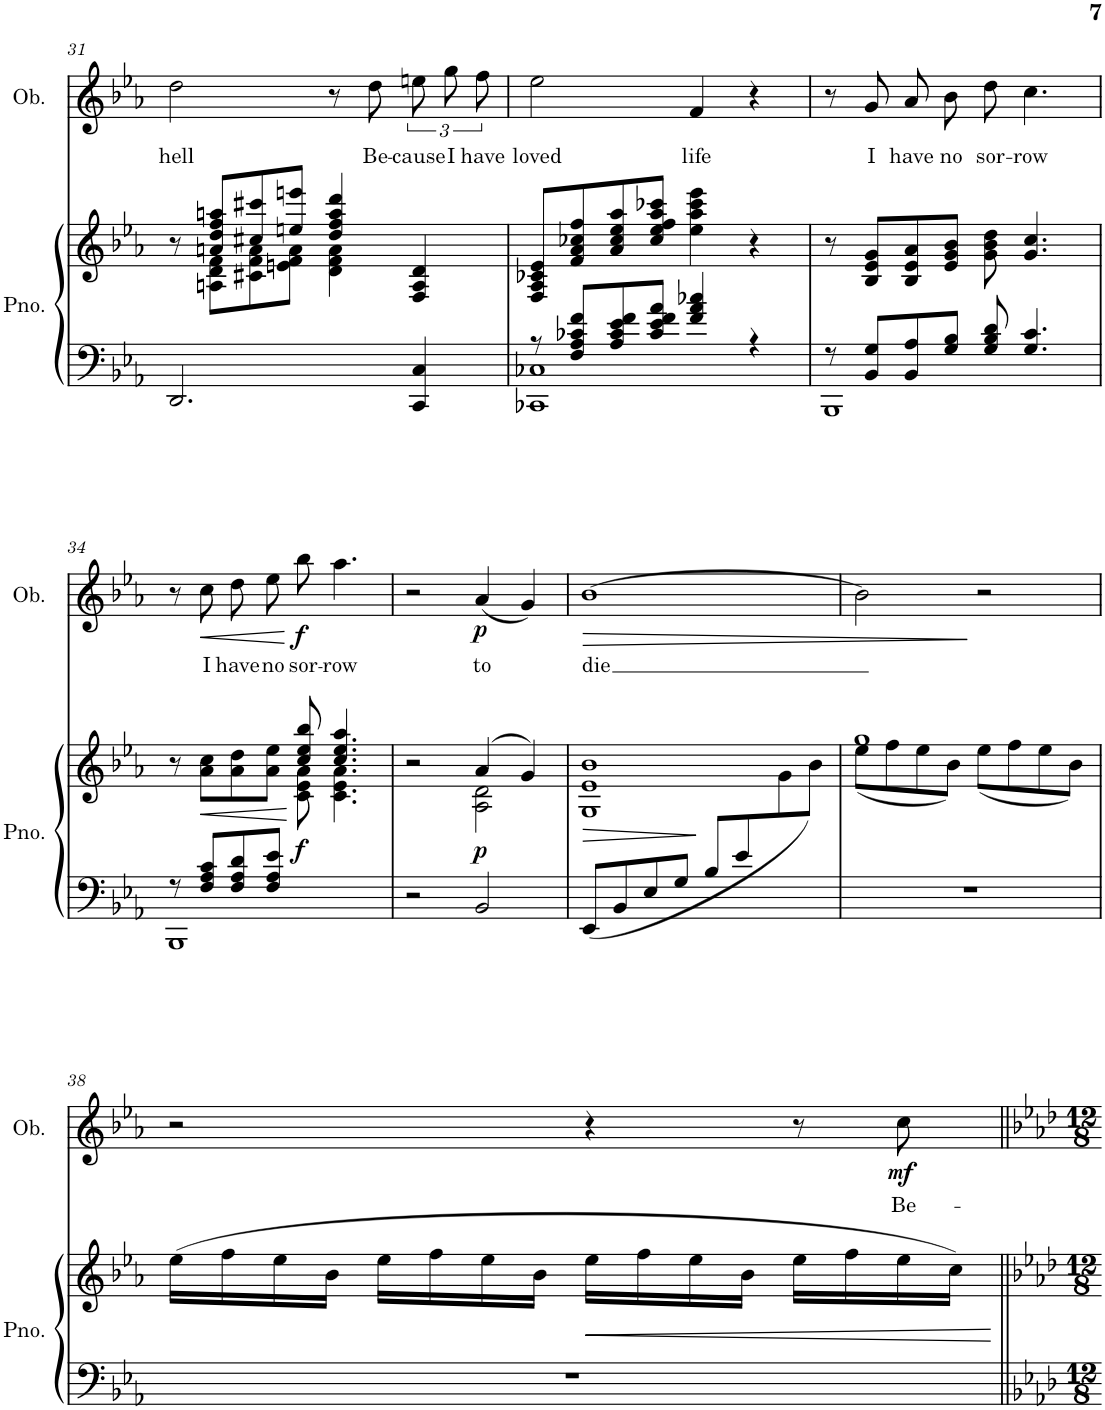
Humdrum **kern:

**kern	**kern	**dynam	**kern	**text	**dynam
*part2	*part2	*part2	*part1	*part1	*part1
*staff3	*staff2	*staff2/3	*staff1	*staff1	*staff1
*I"Piano	*	*	*I"Oboe	*	*
*I'Pno.	*	*	*I'Ob.	*	*
!!LO:PB:g=z
*clefF4	*clefG2	*	*clefG2	*	*
*k[b-e-a-]	*k[b-e-a-]	*	*k[b-e-a-]	*	*
*M4/4	*M4/4	*	*M4/4	*	*
=31	=31	=31	=31	=31	=31
*	*^	*	*	*	*
!	!	!	!	!	!LO:LY:b	!
2.DD/	8r	8ryy	.	2dd\	hell	.
.	8an/ 8dd/ 8ff/ 8aan/L	8An\ 8d\ 8f\L	.	.	.	.
.	8cc#X/ 8ccc#X/	8c#X\ 8f\ 8a\	.	.	.	.
.	8een/ 8eeen/J	8en\ 8f\ 8a\J	.	.	.	.
.	4dd/ 4ff/ 4aa/ 4ddd/	4d\ 4f\ 4a\	.	8r	.	.
!	!	!	!	!	!LO:LY:b	!
.	.	.	.	8dd\	Be-	.
!	!	!	!	!	!LO:LY:b	!
4CC/ 4C/	4F/ 4A/ 4d/	4ryy	.	12een\L	-cause	.
!	!	!	!	!	!LO:LY:b	!
.	.	.	.	12gg\	I	.
!	!	!	!	!	!LO:LY:b	!
.	.	.	.	12ff\J	have	.
*	*v	*v	*	*	*	*
=32	=32	=32	=32	=32	=32
*^	*	*	*	*	*
!	!	!	!	!	!LO:LY:b	!
8r	1CC-X 1C-X	8F/ 8A-/ 8c-X/ 8e-/L	.	2ee-\	loved	.
8F/ 8A-/ 8c-X/ 8f/L	.	8f/ 8a-/ 8cc-X/ 8ff/	.	.	.	.
8A-/ 8c-/ 8e-/ 8f/	.	8a-/ 8cc-/ 8ee-/ 8aa-/	.	.	.	.
8c-/ 8e-/ 8f/ 8a-/J	.	8cc-/ 8ee-/ 8ff/ 8aa-/ 8ccc-X/J	.	.	.	.
!	!	!	!	!	!LO:LY:b	!
4f/ 4a-/ 4cc-X/	.	4ee-\ 4aa-\ 4ccc-\ 4eee-\	.	4f/	life	.
4r	.	4r	.	4r	.	.
=33	=33	=33	=33	=33	=33	=33
8r	1BBB-	8r	.	8r	.	.
!	!	!	!	!	!LO:LY:b	!
8BB-/ 8G/L	.	8B-/ 8e-/ 8g/L	.	8g/	I	.
!	!	!	!	!	!LO:LY:b	!
8BB-/ 8A-/	.	8B-/ 8e-/ 8a-/	.	8a-/L	have	.
!	!	!	!	!	!LO:LY:b	!
8G/ 8B-/J	.	8e-/ 8g/ 8b-/J	.	8b-/J	no	.
!	!	!	!	!	!LO:LY:b	!
8G/ 8B-/ 8d/	.	8g\ 8b-\ 8dd\	.	8dd\	sor-	.
!	!	!	!	!	!LO:LY:b	!
4.G/ 4.c/	.	4.g/ 4.cc/	.	4.cc\	-row	.
!!LO:LB:g=z
=34	=34	=34	=34	=34	=34	=34
*	*	*^	*	*	*	*
8r	1BBB-	8r	2ryy	.	8r	.	.
!	!	!	!	!LO:HP:b	!	!LO:LY:b	!LO:HP:b
8F/ 8A-/ 8c/L	.	8a-\ 8cc\L	.	<	8cc\	I	<
!	!	!	!	!	!	!LO:LY:b	!
8F/ 8A-/ 8d/	.	8a-\ 8dd\	.	.	8dd\L	have	.
!	!	!	!	!	!	!LO:LY:b	!
8F/ 8A-/ 8e-/J	.	8a-\ 8ee-\J	.	.	8ee-\J	no	.
!	!	!	!	!LO:DY:n=1:b=2	!	!LO:LY:b	!LO:DY:n=1:b
2ryy	.	8cc/ 8ee-/ 8bb-/	8c\ 8e-\ 8a-\	[ f	8bb-\	sor-	[ f
!	!	!	!	!	!	!LO:LY:b	!
.	.	4.cc/ 4.ee-/ 4.aa-/	4.c\ 4.e-\ 4.a-\	.	4.aa-\	-row	.
*v	*v	*	*	*	*	*	*
=35	=35	=35	=35	=35	=35	=35
2r	2r	2ryy	.	2r	.	.
!	!	!	!LO:DY:b	!	!LO:LY:b	!LO:DY:b
2BB-/	(4a-/	2A-\ 2d\	p	(4a-/	to	p
.	4g/)	.	.	4g/)	.	.
=36	=36	=36	=36	=36	=36	=36
!	!	!	!LO:HP:b	!	!LO:LY:b	!LO:HP:b
(<8EE-/L	1G 1e- 1b-	2.ryy	>	[1b-	die	>
8BB-/	.	.	.	.	.	.
8E-/	.	.	.	.	.	.
8G/J	.	.	.	.	.	.
8B-/L	.	.	.	.	.	.
8e-/	.	.	.	.	.	.
4ryy	.	8g\	.	.	.	.
.	.	8b-\J)	.	.	.	.
*	*v	*v	*	*	*	*
.	.	]	.	.	.
=37	=37	=37	=37	=37	=37
*	*^	*	*	*	*
1r	1gg	(8ee-\L	.	2b-\]	.	.
.	.	8ff\	.	.	.	.
.	.	8ee-\	.	.	.	.
.	.	8b-\J)	.	.	.	.
.	.	(8ee-\L	.	2r	.	]
.	.	8ff\	.	.	.	.
.	.	8ee-\	.	.	.	.
.	.	8b-\J)	.	.	.	.
*	*v	*v	*	*	*	*
!!LO:LB:g=z
=38	=38	=38	=38	=38	=38
1r	(16ee-\LL	.	2r	.	.
.	16ff\	.	.	.	.
.	16ee-\	.	.	.	.
.	16b-\JJ	.	.	.	.
.	16ee-\LL	.	.	.	.
.	16ff\	.	.	.	.
.	16ee-\	.	.	.	.
.	16b-\JJ	.	.	.	.
!	!	!LO:HP:b	!	!	!
.	16ee-\LL	<	4r	.	.
.	16ff\	.	.	.	.
.	16ee-\	.	.	.	.
.	16b-\JJ	.	.	.	.
.	16ee-\LL	.	8r	.	.
.	16ff\	.	.	.	.
!	!	!	!	!LO:LY:b	!LO:DY:b
.	16ee-\	.	8cc\	Be-	mf
.	16cc\JJ)	.	.	.	.
.	.	[	.	.	.
=||	=||	=||	=||	=||	=||
*-	*-	*-	*-	*-	*-
